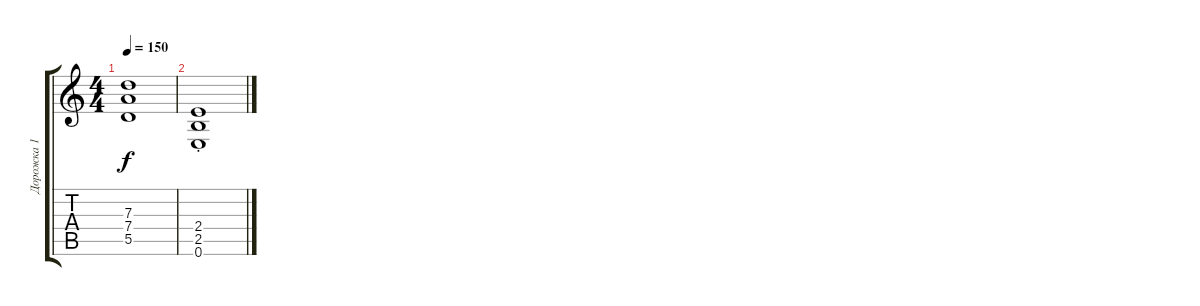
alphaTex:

\track ("Дорожка 1" "Дорожка 1") {instrument distortionguitar}
\staff {score tabs}
\tuning (E4 B3 G3 D3 A2 E2) {hide}
\ts (4 4)
\tempo 150
\clef g2
\ks c
(7.3 7.4 5.5).1{dy f} |
(2.4{st} 2.5{st} 0.6{st}).1
